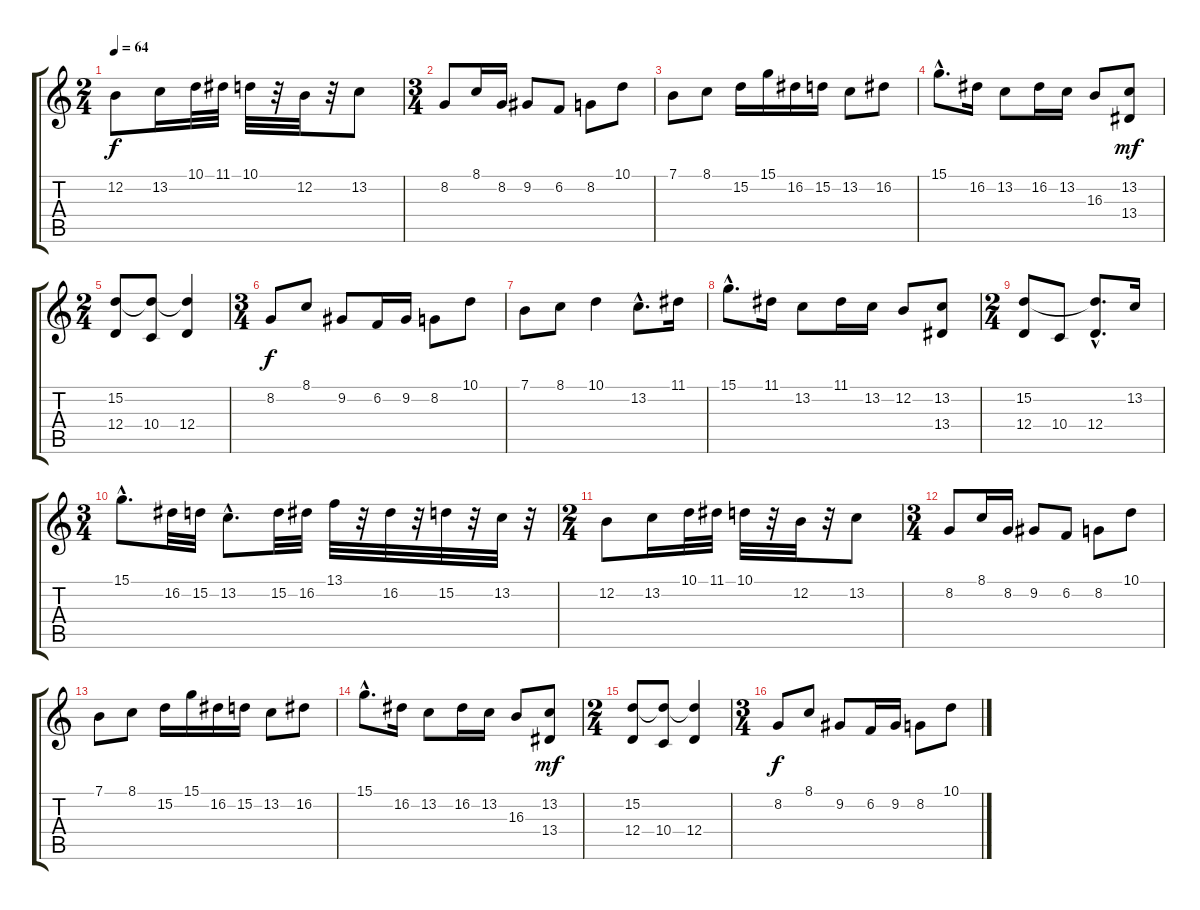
\track "" {instrument accordion}
\staff {score tabs}
\tuning (E4 B3 G3 D3 A2 E2) {hide}
\ts (2 4)
\tempo 64
\clef g2
\ks c
12.2.8{dy f} 13.2.16 10.1.32 11.1.32 10.1.32 r.32 12.2.32 r.32 13.2.8 |
\ts (3 4)
8.2.8 8.1.16 8.2.16 9.2.8 6.2.8 8.2.8 10.1.8 |
7.1.8 8.1.8 15.2.16 15.1.16 16.2.16 15.2.16 13.2.8 16.2.8 |
15.1{hac}.8{d} 16.2.16 13.2.8 16.2.16 13.2.16 16.3.8 (13.2 13.4).8{dy mf} |
\ts (2 4)
(15.2 12.4).8 (15.2{t} 10.4).8 (15.2{t} 12.4).4 |
\ts (3 4)
8.2.8{dy f} 8.1.8 9.2.8 6.2.16 9.2.16 8.2.8 10.1.8 |
7.1.8 8.1.8 10.1.4 13.2{hac}.8{d} 11.1.16 |
15.1{hac}.8{d} 11.1.16 13.2.8 11.1.16 13.2.16 12.2.8 (13.2 13.4).8 |
\ts (2 4)
(15.2 12.4).8 10.4.8 (15.2{hac t} 12.4{hac}).8{d} 13.2.16 |
\ts (3 4)
15.1{hac}.8{d} 16.2.32 15.2.32 13.2{hac}.8{d} 15.2.32 16.2.32 13.1.32 r.32 16.2.32 r.32 15.2.32 r.32 13.2.32 r.32 |
\ts (2 4)
12.2.8 13.2.16 10.1.32 11.1.32 10.1.32 r.32 12.2.32 r.32 13.2.8 |
\ts (3 4)
8.2.8 8.1.16 8.2.16 9.2.8 6.2.8 8.2.8 10.1.8 |
7.1.8 8.1.8 15.2.16 15.1.16 16.2.16 15.2.16 13.2.8 16.2.8 |
15.1{hac}.8{d} 16.2.16 13.2.8 16.2.16 13.2.16 16.3.8 (13.2 13.4).8{dy mf} |
\ts (2 4)
(15.2 12.4).8 (15.2{t} 10.4).8 (15.2{t} 12.4).4 |
\ts (3 4)
8.2.8{dy f} 8.1.8 9.2.8 6.2.16 9.2.16 8.2.8 10.1.8
